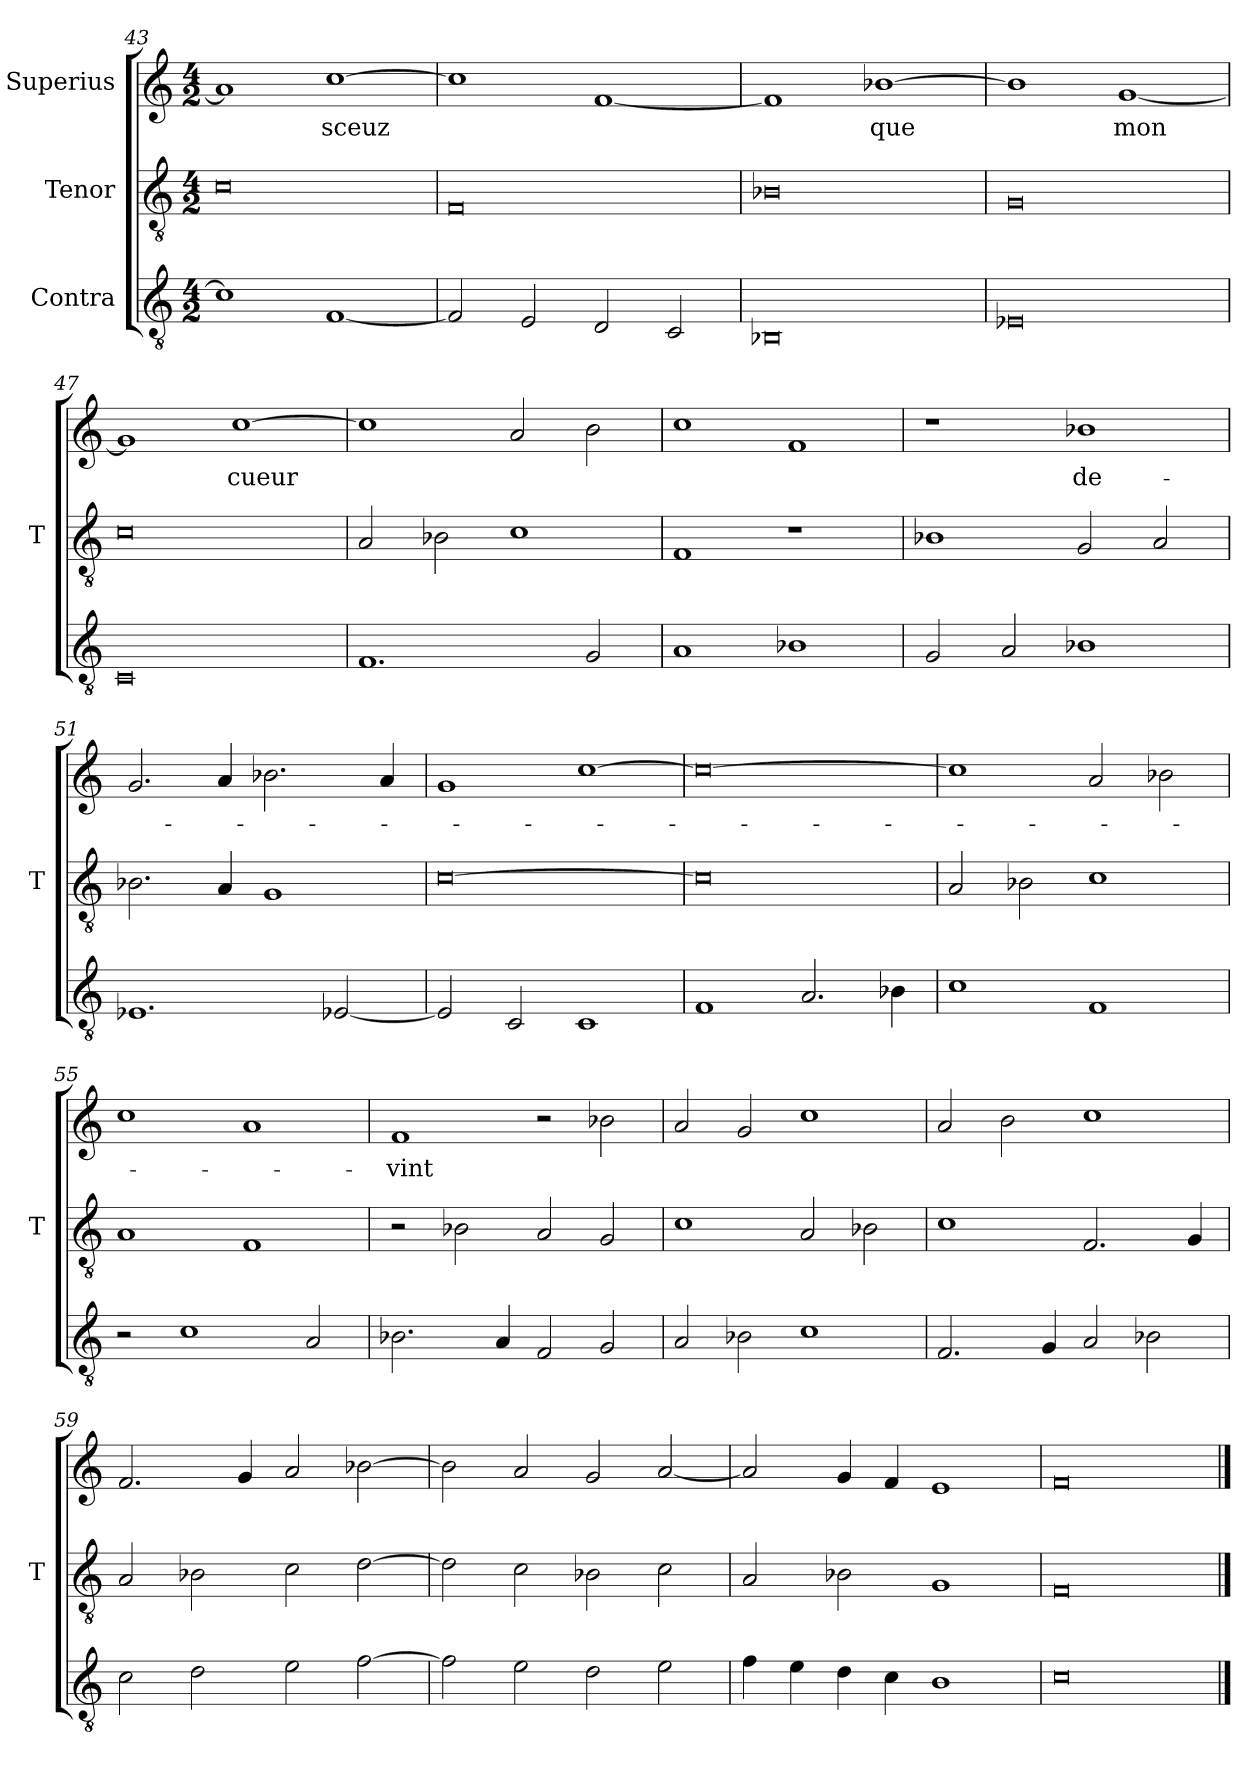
**kern	**kern	**kern	**text
*part3	*part2	*part1	*part1
*staff3	*staff2	*staff1	*staff1
*I"Contra	*I"Tenor	*I"Superius	*
*	*I'T	*	*
*clefGv2	*clefGv2	*clefG2	*
*M4/2	*M4/2	*M4/2	*
=43	=43	=43	=43
1c]	0c	1a]	.
[1F	.	[1cc	-sceuz
=44	=44	=44	=44
2F]	0F	1cc]	.
2E	.	.	.
2D	.	[1f	.
2C	.	.	.
=45	=45	=45	=45
0BB-X	0B-X	1f]	.
.	.	[1b-X	-que
=46	=46	=46	=46
0E-X	0G	1b-]	.
.	.	[1g	-mon
=47	=47	=47	=47
0C	0c	1g]	.
.	.	[1cc	-cueur
=48	=48	=48	=48
1.F	2A	1cc]	.
.	2B-X	.	.
.	1c	2a	.
2G	.	2b	.
=49	=49	=49	=49
1A	1F	1cc	.
1B-X	1r	1f	.
=50	=50	=50	=50
2G	1B-X	1r	.
2A	.	.	.
1B-X	2G	1b-X	de-
.	2A	.	.
=51	=51	=51	=51
1.E-X	2.B-X	2.g	.
.	4A	4a	.
.	1G	2.b-X	.
[2E-X	.	.	.
.	.	4a	.
=52	=52	=52	=52
2E-]	[0c	1g	.
2C	.	.	.
1C	.	[1cc	.
=53	=53	=53	=53
1F	0c]	0cc_	.
2.A	.	.	.
4B-X	.	.	.
=54	=54	=54	=54
1c	2A	1cc]	.
.	2B-X	.	.
1F	1c	2a	.
.	.	2b-X	.
=55	=55	=55	=55
2r	1A	1cc	.
1c	.	.	.
.	1F	1a	.
2A	.	.	.
=56	=56	=56	=56
2.B-X	2r	1f	-vint
.	2B-X	.	.
4A	.	.	.
2F	2A	2r	.
2G	2G	2b-X	.
=57	=57	=57	=57
2A	1c	2a	.
2B-X	.	2g	.
1c	2A	1cc	.
.	2B-X	.	.
=58	=58	=58	=58
2.F	1c	2a	.
.	.	2b	.
4G	.	.	.
2A	2.F	1cc	.
2B-X	.	.	.
.	4G	.	.
=59	=59	=59	=59
2c	2A	2.f	.
2d	2B-X	.	.
.	.	4g	.
2e	2c	2a	.
[2f	[2d	[2b-X	.
=60	=60	=60	=60
2f]	2d]	2b-]	.
2e	2c	2a	.
2d	2B-X	2g	.
2e	2c	[2a	.
=61	=61	=61	=61
4f	2A	2a]	.
4e	.	.	.
4d	2B-X	4g	.
4c	.	4f	.
1B	1G	1e	.
=62	=62	=62	=62
0c	0F	0f	.
==	==	==	==
*-	*-	*-	*-
